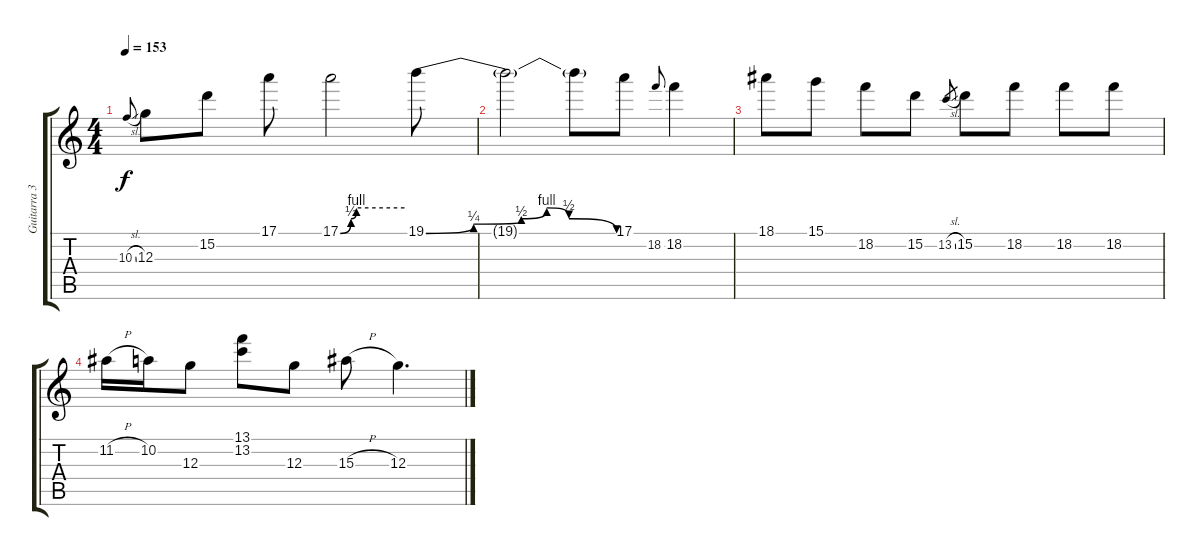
\track ("Guitarra 3" "Guitarra 3") {instrument distortionguitar}
\staff {score tabs}
\tuning (E4 B3 G3 D3 A2 E2) {hide}
\ts (4 4)
\tempo 153
\clef g2
\ks c
10.3{sl}.8{gr onbeat dy f} 12.3.8 15.2.8 17.1.8 17.1{be (custom 0 0 10 2 15 4 60 4)}.2 19.1{be (custom 0 0 15 1 30 2 38 4 45 2 60 0)}.8 |
19.1{t}.2 19.1{t}.8 17.1.8 18.2.8{gr onbeat} 18.2.4 |
18.1.8 15.1.8 18.2.8 15.2.8 13.2{sl}.8{gr} 15.2.8 18.2.8 18.2.8 18.2.8 |
11.2{h}.16 10.2.16 12.3.8 (13.1 13.2).8 12.3.8 15.3{h}.8 12.3.4{d}
